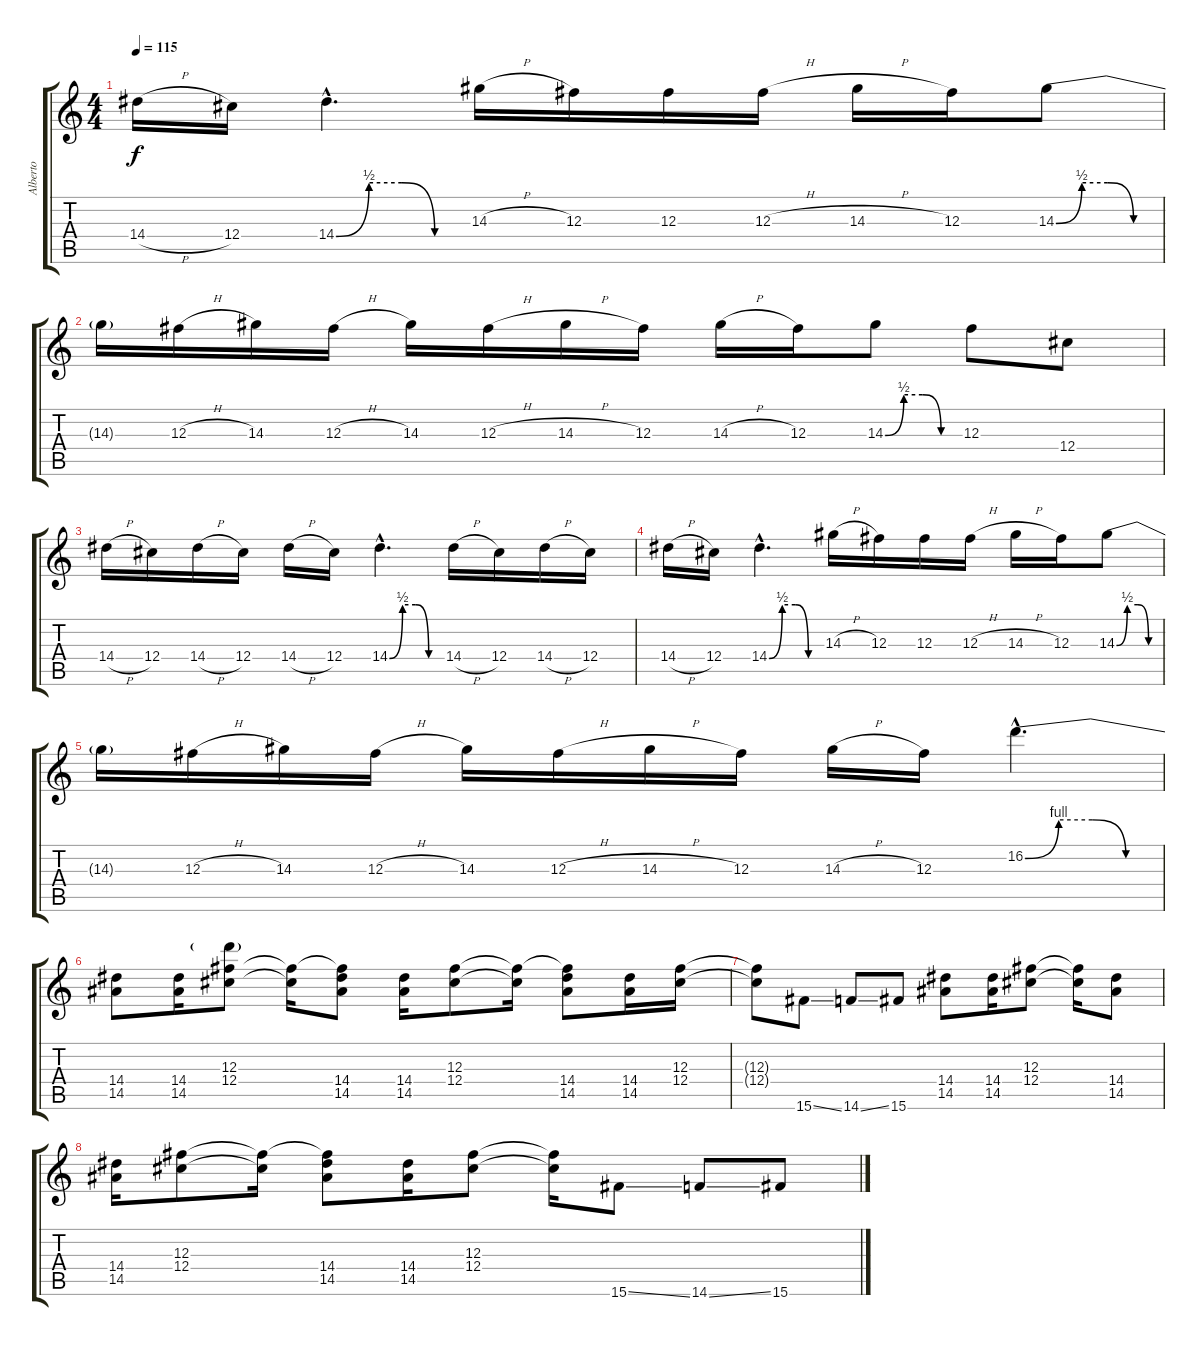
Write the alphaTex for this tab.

\track ("Alberto" "Alberto") {instrument distortionguitar}
\staff {score tabs}
\tuning (Eb4 Bb3 Gb3 Db3 Ab2 Eb2) {hide}
\ts (4 4)
\tempo 115
\clef g2
\ks c
14.4{h}.16{dy f} 12.4.16 14.4{be (custom 0 0 15 2 30 2 45 0 60 0) hac}.4{d} 14.3{h}.16 12.3.16 12.3.16 12.3{h}.16 14.3{h}.16 12.3.16 14.3{be (custom 0 0 15 2 30 2 45 0 60 0)}.8 |
14.3{t}.16 12.3{h}.16 14.3.16 12.3{h}.16 14.3.16 12.3{h}.16 14.3{h}.16 12.3.16 14.3{h}.16 12.3.16 14.3{be (custom 0 0 15 2 30 2 45 0 60 0)}.8 12.3.8 12.4.8 |
14.4{h}.16 12.4.16 14.4{h}.16 12.4.16 14.4{h}.16 12.4.16 14.4{be (custom 0 0 15 2 30 2 45 0 60 0) hac}.4{d} 14.4{h}.16 12.4.16 14.4{h}.16 12.4.16 |
14.4{h}.16 12.4.16 14.4{be (custom 0 0 15 2 30 2 45 0 60 0) hac}.4{d} 14.3{h}.16 12.3.16 12.3.16 12.3{h}.16 14.3{h}.16 12.3.16 14.3{be (custom 0 0 15 2 30 2 45 0 60 0)}.8 |
14.3{t}.16 12.3{h}.16 14.3.16 12.3{h}.16 14.3.16 12.3{h}.16 14.3{h}.16 12.3.16 14.3{h}.16 12.3.16 16.2{be (custom 0 0 15 4 30 4 45 0 60 0) hac}.4{d} |
(14.4 14.5).8 (14.4 14.5).16 (16.2{t} 12.3 12.4).8 (12.3{t} 12.4{t}).16 (12.3{t} 14.4 14.5).8 (14.4 14.5).16 (12.3 12.4).8 (12.3{t} 12.4{t}).16 (12.3{t} 14.4 14.5).8 (14.4 14.5).16 (12.3 12.4).16 |
(12.3{t} 12.4{t}).8 15.6{ss}.8 14.6{ss}.8 15.6.8 (14.4 14.5).8 (14.4 14.5).16 (12.3 12.4).8 (12.3{t} 12.4{t}).16 (14.4 14.5).8 |
(14.4 14.5).16 (12.3 12.4).8 (12.3{t} 12.4{t}).16 (12.3{t} 14.4 14.5).8 (14.4 14.5).16 (12.3 12.4).8 (12.3{t} 12.4{t}).16 15.6{ss}.8 14.6{ss}.8 15.6.8
